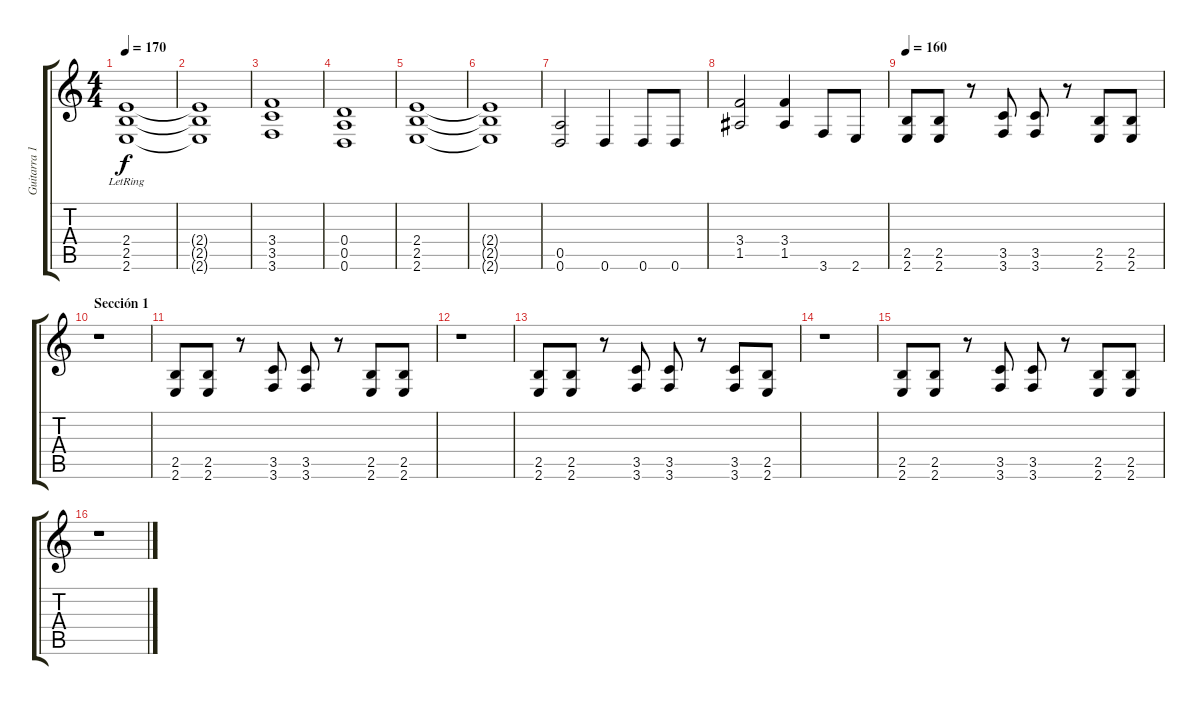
\track ("Guitarra 1" "Guitarra 1") {instrument distortionguitar}
\staff {score tabs}
\tuning (E4 B3 G3 D3 A2 D2) {hide}
\ts (4 4)
\tempo 170
\clef g2
\ks c
(2.4{lr} 2.5{lr} 2.6{lr}).1{dy f} |
(2.4{t} 2.5{t} 2.6{t}).1 |
(3.4 3.5 3.6).1 |
(0.4 0.5 0.6).1 |
(2.4 2.5 2.6).1 |
(2.4{t} 2.5{t} 2.6{t}).1 |
(0.5 0.6).2 0.6.4 0.6.8 0.6.8 |
(3.4 1.5).2 (3.4 1.5).4 3.6.8 2.6.8 |
\tempo 160
(2.5 2.6).8 (2.5 2.6).8 r.8 (3.5 3.6).8 (3.5 3.6).8 r.8 (2.5 2.6).8 (2.5 2.6).8 |
\section ("" "Sección 1")
r.1 |
(2.5 2.6).8 (2.5 2.6).8 r.8 (3.5 3.6).8 (3.5 3.6).8 r.8 (2.5 2.6).8 (2.5 2.6).8 |
r.1 |
(2.5 2.6).8 (2.5 2.6).8 r.8 (3.5 3.6).8 (3.5 3.6).8 r.8 (3.5 3.6).8 (2.5 2.6).8 |
r.1 |
(2.5 2.6).8 (2.5 2.6).8 r.8 (3.5 3.6).8 (3.5 3.6).8 r.8 (2.5 2.6).8 (2.5 2.6).8 |
r.1
